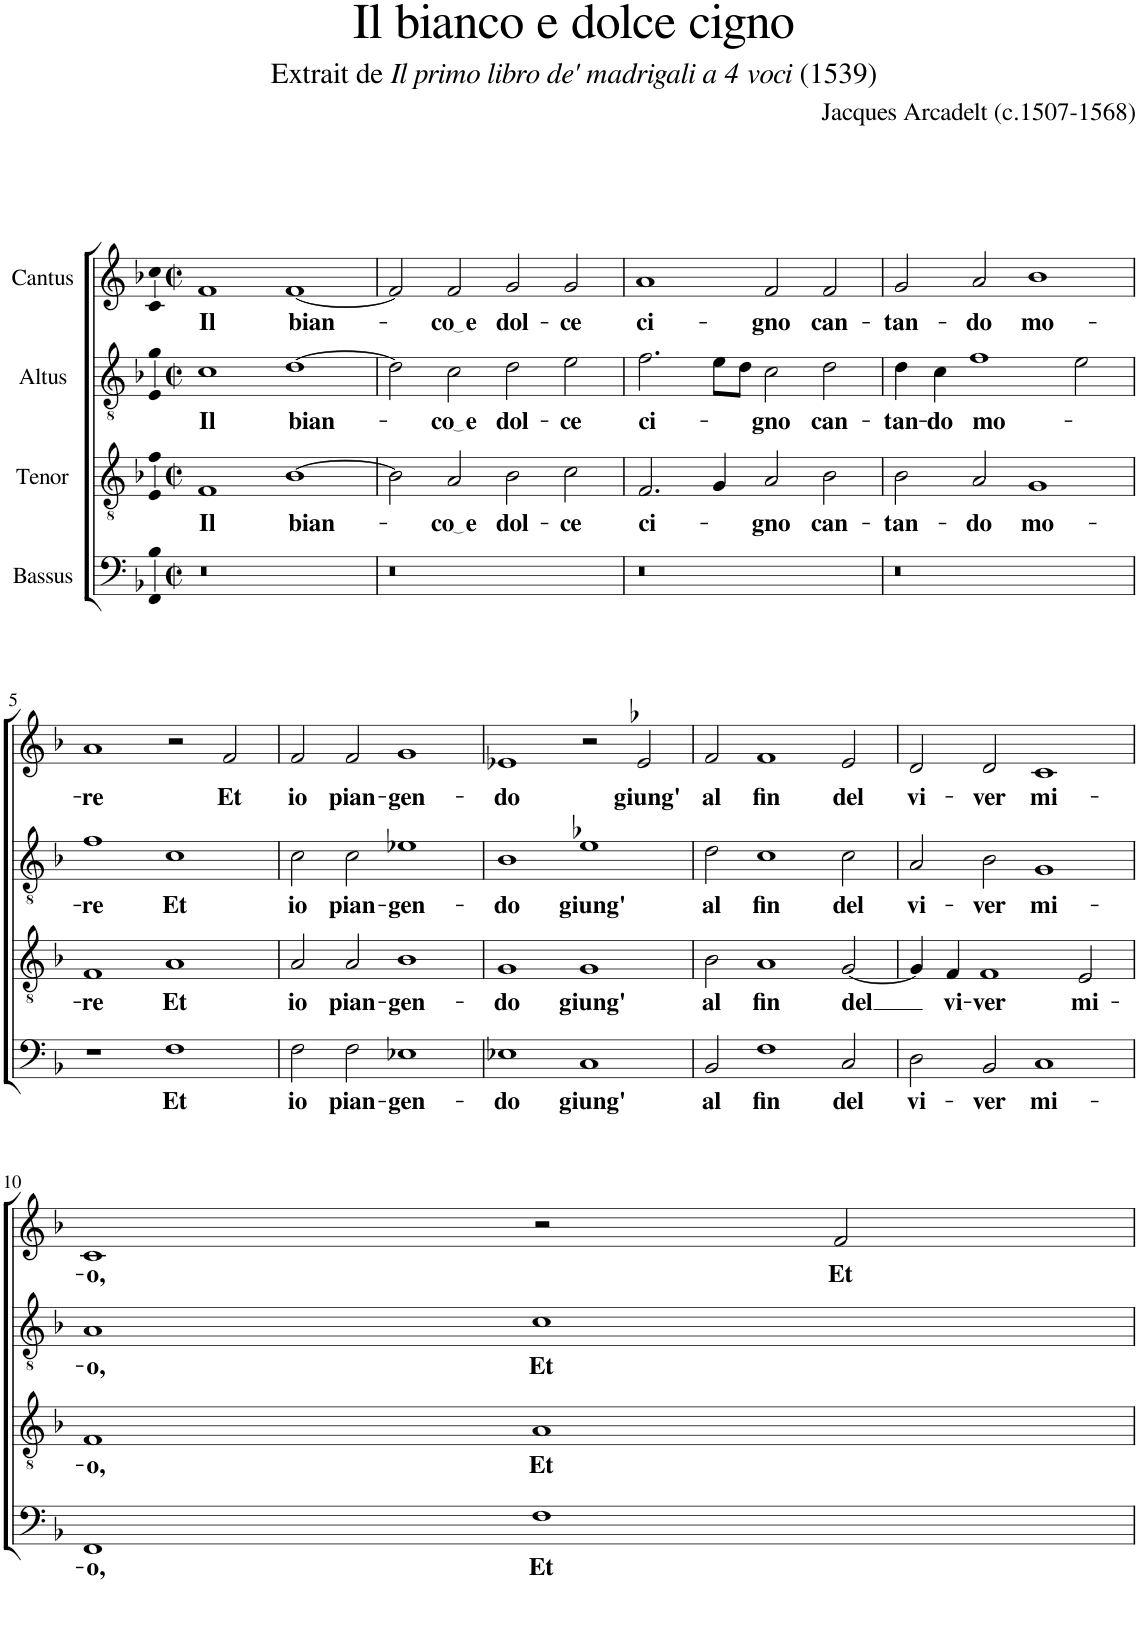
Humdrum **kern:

**kern	**text	**kern	**text	**kern	**text	**kern	**text
*part4	*part4	*part3	*part3	*part2	*part2	*part1	*part1
*staff4	*staff4	*staff3	*staff3	*staff2	*staff2	*staff1	*staff1
*I"Bassus	*	*I"Tenor	*	*I"Altus	*	*I"Cantus	*
*clefF4	*	*clefGv2	*	*clefGv2	*	*clefG2	*
*k[b-]	*	*k[b-]	*	*k[b-]	*	*k[b-]	*
*M2/2	*	*M2/2	*	*M2/2	*	*M2/2	*
*met(c|)	*	*met(c|)	*	*met(c|)	*	*met(c|)	*
=1	=1	=1	=1	=1	=1	=1	=1
!	!	!	!LO:LY:b	!	!LO:LY:b	!	!LO:LY:b
1r	.	1F	Il	1c	Il	1f	Il
!	!	!	!LO:LY:b	!	!LO:LY:b	!	!LO:LY:b
1ryy	.	[1B-	bian-	[1d	bian-	[1f	bian-
=2	=2	=2	=2	=2	=2	=2	=2
1r	.	2B-\]	.	2d\]	.	2f/]	.
!	!	!	!LO:LY:b	!	!LO:LY:b	!	!LO:LY:b
.	.	2A/	co e	2c\	co e	2f/	co e
!	!	!	!LO:LY:b	!	!LO:LY:b	!	!LO:LY:b
1ryy	.	2B-\	dol-	2d\	dol-	2g/	dol-
!	!	!	!LO:LY:b	!	!LO:LY:b	!	!LO:LY:b
.	.	2c\	-ce	2e\	-ce	2g/	-ce
=3	=3	=3	=3	=3	=3	=3	=3
!	!	!	!LO:LY:b	!	!LO:LY:b	!	!LO:LY:b
1r	.	2.F/	ci-	2.f\	ci-	1a	ci-
.	.	4G/	.	8e\L	.	.	.
.	.	.	.	8d\J	.	.	.
!	!	!	!LO:LY:b	!	!LO:LY:b	!	!LO:LY:b
1ryy	.	2A/	-gno	2c\	-gno	2f/	-gno
!	!	!	!LO:LY:b	!	!LO:LY:b	!	!LO:LY:b
.	.	2B-\	can-	2d\	can-	2f/	can-
=4	=4	=4	=4	=4	=4	=4	=4
!	!	!	!LO:LY:b	!	!LO:LY:b	!	!LO:LY:b
1r	.	2B-\	-tan-	4d\	-tan-	2g/	-tan-
!	!	!	!	!	!LO:LY:b	!	!
.	.	.	.	4c\	-do	.	.
!	!	!	!LO:LY:b	!	!LO:LY:b	!	!LO:LY:b
.	.	2A/	-do	[2f	mo-	2a/	-do
!	!	!	!LO:LY:b	!	!	!	!LO:LY:b
1ryy	.	1G	mo-	2ryy	.	1b-	mo-
.	.	.	.	2e\	.	.	.
!!LO:LB:g=z
=5	=5	=5	=5	=5	=5	=5	=5
!	!	!	!LO:LY:b	!	!LO:LY:b	!	!LO:LY:b
1r	.	1F	-re	1f	-re	1a	-re
!	!LO:LY:b	!	!LO:LY:b	!	!	!	!
1F	Et	1A	Et	2f]	.	2r	.
!	!	!	!	!	!LO:LY:b	!	!LO:LY:b
.	.	.	.	1c	Et	2f/	Et
2ryy	.	2ryy	.	.	.	2ryy	.
=6	=6	=6	=6	=6	=6	=6	=6
!	!LO:LY:b	!	!LO:LY:b	!	!LO:LY:b	!	!LO:LY:b
2F\	io	2A/	io	2c\	io	2f/	io
!	!LO:LY:b	!	!LO:LY:b	!	!LO:LY:b	!	!LO:LY:b
2F\	pian-	2A/	pian-	2c\	pian-	2f/	pian-
!	!LO:LY:b	!	!LO:LY:b	!	!LO:LY:b	!	!LO:LY:b
1E-X	-gen-	1B-	-gen-	1e-X	-gen-	1g	-gen-
=7	=7	=7	=7	=7	=7	=7	=7
!	!LO:LY:b	!	!LO:LY:b	!	!LO:LY:b	!	!LO:LY:b
1E-X	-do	1G	-do	1B-	-do	1e-X	-do
!	!LO:LY:b	!	!LO:LY:b	!	!LO:LY:b	!	!
1C	giung'	1G	giung'	1e-X	giung'	2r	.
!	!	!	!	!	!	!	!LO:LY:b
.	.	.	.	.	.	2e-X/	giung'
=8	=8	=8	=8	=8	=8	=8	=8
!	!LO:LY:b	!	!LO:LY:b	!	!LO:LY:b	!	!LO:LY:b
2BB-/	al	2B-\	al	2d\	al	2f/	al
!	!LO:LY:b	!	!LO:LY:b	!	!LO:LY:b	!	!LO:LY:b
[2F	fin	[2A	fin	[2c	fin	[2f	fin
2ryy	.	2ryy	.	2ryy	.	2ryy	.
!	!LO:LY:b	!	!LO:LY:b	!	!LO:LY:b	!	!LO:LY:b
2C/	del	[2G/	del	2c\	del	2e/	del
=9	=9	=9	=9	=9	=9	=9	=9
!	!LO:LY:b	!	!	!	!LO:LY:b	!	!LO:LY:b
2D\	vi-	4G/]	.	2A/	vi-	2d/	vi-
.	.	2A]	.	.	.	.	.
2F]	.	.	.	2c]	.	2f]	.
!	!	!	!LO:LY:b	!	!	!	!
.	.	4F/	vi-	.	.	.	.
!	!LO:LY:b	!	!LO:LY:b	!	!LO:LY:b	!	!LO:LY:b
2BB-/	-ver	[2F	-ver	2B-\	-ver	2d/	-ver
!	!LO:LY:b	!	!LO:LY:b	!	!LO:LY:b	!	!LO:LY:b
1C	mi-	2E/	mi-	1G	mi-	1c	mi-
.	.	2ryy	.	.	.	.	.
!!LO:LB:g=z
=10	=10	=10	=10	=10	=10	=10	=10
!	!LO:LY:b	!	!LO:LY:b	!	!LO:LY:b	!	!LO:LY:b
1FF	-o,	1F	-o,	1A	-o,	1c	-o,
!	!LO:LY:b	!	!	!	!LO:LY:b	!	!
1F	Et	2F]	.	1c	Et	2r	.
!	!	!	!LO:LY:b	!	!	!	!LO:LY:b
.	.	1A	Et	.	.	2f/	Et
2ryy	.	.	.	2ryy	.	2ryy	.
=	=	=	=	=	=	=	=
*-	*-	*-	*-	*-	*-	*-	*-
